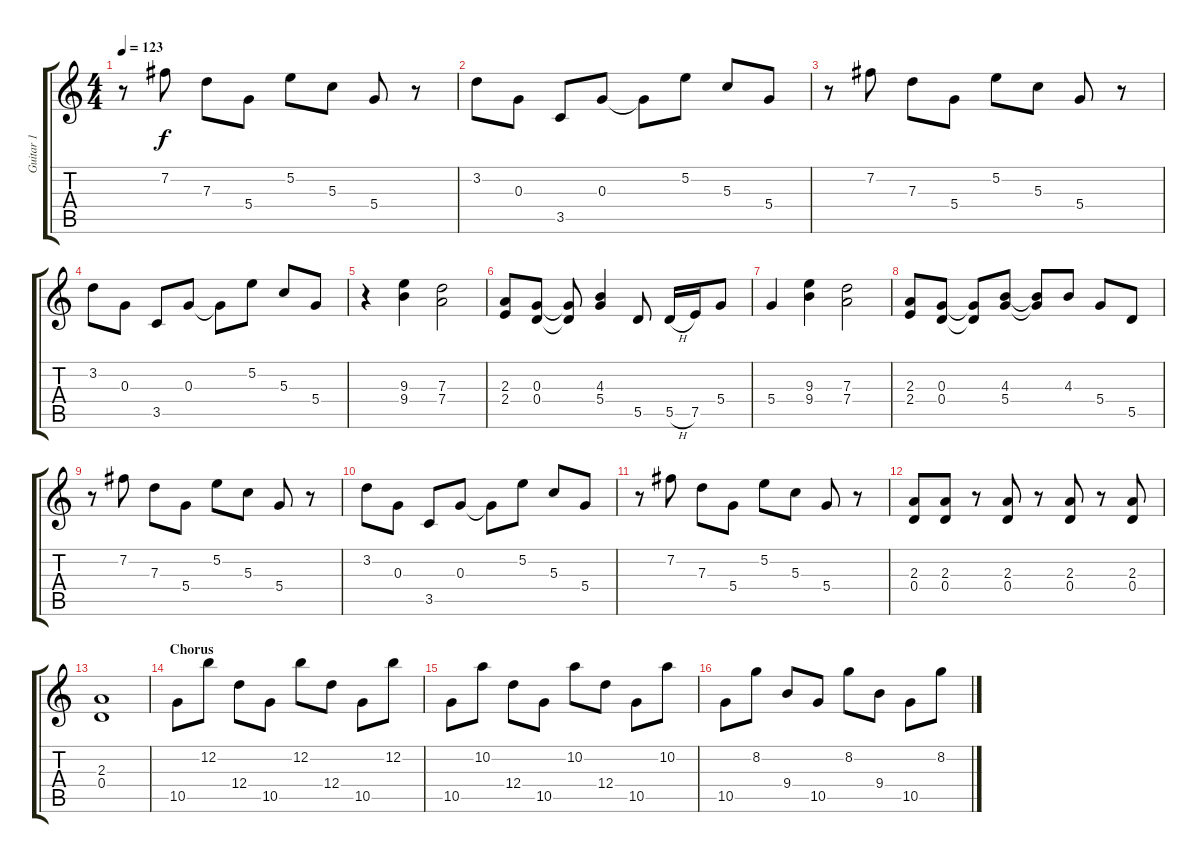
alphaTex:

\track ("Guitar 1" "Guitar 1") {instrument overdrivenguitar}
\staff {score tabs}
\tuning (E4 B3 G3 D3 A2 E2) {hide}
\ts (4 4)
\tempo 123
\clef g2
\ks c
r.8{dy f} 7.2.8 7.3.8 5.4.8 5.2.8 5.3.8 5.4.8 r.8 |
3.2.8 0.3.8 3.5.8 0.3.8 0.3{t}.8 5.2.8 5.3.8 5.4.8 |
r.8 7.2.8 7.3.8 5.4.8 5.2.8 5.3.8 5.4.8 r.8 |
3.2.8 0.3.8 3.5.8 0.3.8 0.3{t}.8 5.2.8 5.3.8 5.4.8 |
r.4 (9.3 9.4).4 (7.3 7.4).2 |
(2.3 2.4).8 (0.3 0.4).8 (0.3{t} 0.4{t}).8 (4.3 5.4).4 5.5.8 5.5{h}.16 7.5.16 5.4.8 |
5.4.4 (9.3 9.4).4 (7.3 7.4).2 |
(2.3 2.4).8 (0.3 0.4).8 (0.3{t} 0.4{t}).8 (4.3 5.4).8 (4.3{t} 5.4{t}).8 4.3.8 5.4.8 5.5.8 |
r.8 7.2.8 7.3.8 5.4.8 5.2.8 5.3.8 5.4.8 r.8 |
3.2.8 0.3.8 3.5.8 0.3.8 0.3{t}.8 5.2.8 5.3.8 5.4.8 |
r.8 7.2.8 7.3.8 5.4.8 5.2.8 5.3.8 5.4.8 r.8 |
(2.3 0.4).8 (2.3 0.4).8 r.8 (2.3 0.4).8 r.8 (2.3 0.4).8 r.8 (2.3 0.4).8 |
(2.3 0.4).1 |
\section ("" "Chorus")
10.5.8 12.2.8 12.4.8 10.5.8 12.2.8 12.4.8 10.5.8 12.2.8 |
10.5.8 10.2.8 12.4.8 10.5.8 10.2.8 12.4.8 10.5.8 10.2.8 |
10.5.8 8.2.8 9.4.8 10.5.8 8.2.8 9.4.8 10.5.8 8.2.8
